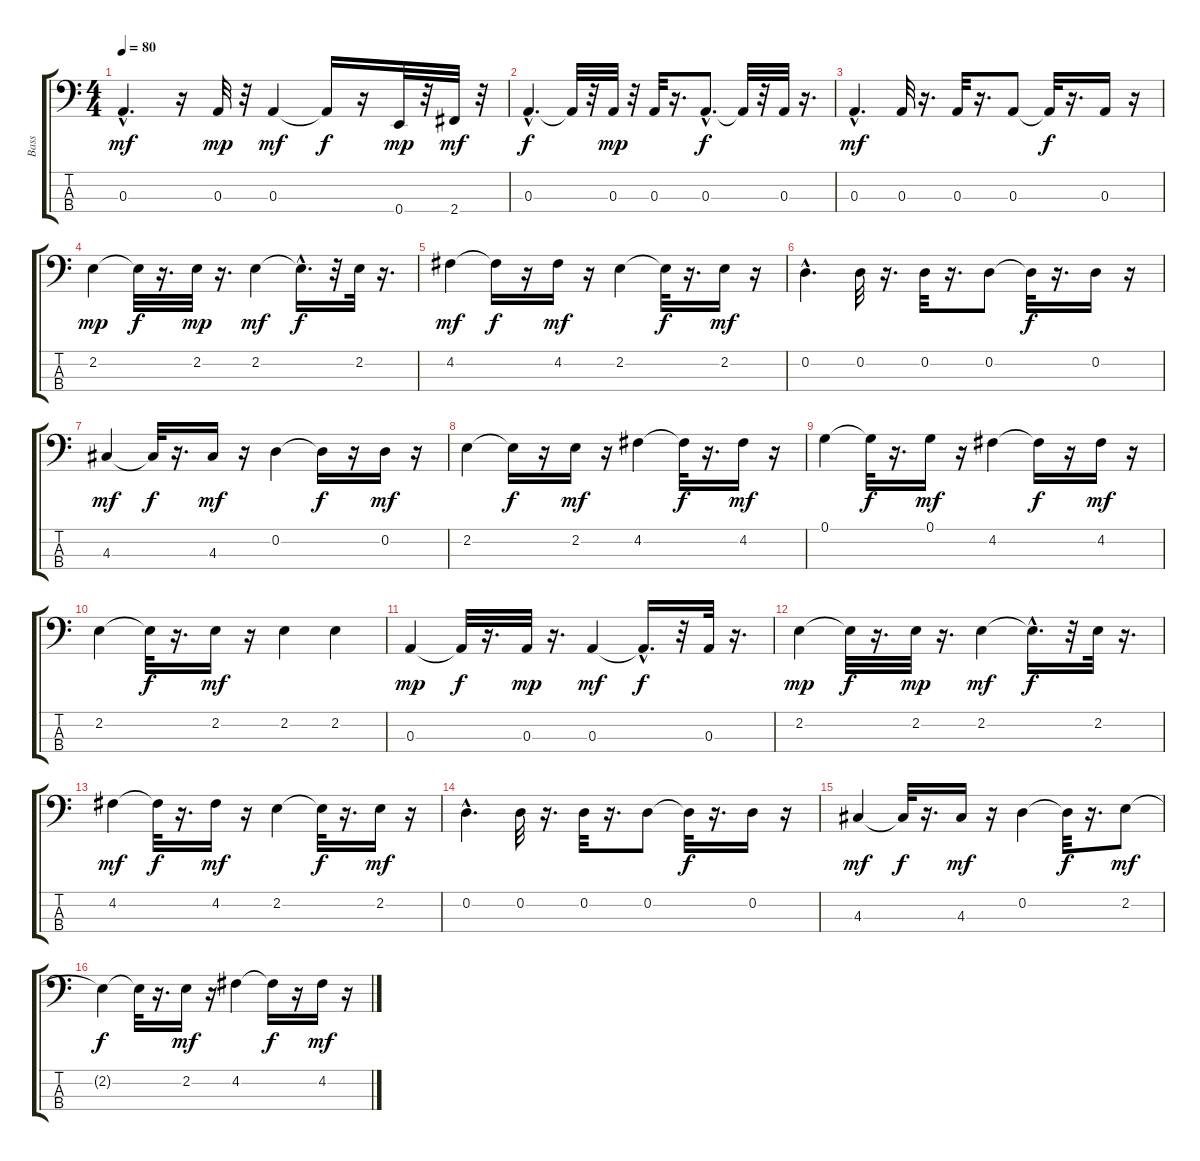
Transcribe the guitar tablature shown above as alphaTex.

\track ("Bass   " "Bass   ") {instrument fretlessbass}
\staff {score tabs}
\tuning (G2 D2 A1 E1) {hide}
\ts (4 4)
\tempo 80
\clef f4
\ks c
0.3{hac}.4{d dy mf} r.16 0.3.32{dy mp} r.32 0.3.4{dy mf} 0.3{t}.16{dy f} r.16 0.4.32{dy mp} r.32 2.4.32{dy mf} r.32 |
0.3{hac}.4{d dy f} 0.3{t}.32 r.32 0.3.32{dy mp} r.32 0.3.32 r.16{d} 0.3{hac}.8{d dy f} 0.3{t}.32 r.32 0.3.32 r.16{d} |
0.3{hac}.4{d dy mf} 0.3.32 r.16{d} 0.3.32 r.16{d} 0.3.8 0.3{t}.32{dy f} r.16{d} 0.3.16 r.16 |
2.2.4{dy mp} 2.2{t}.32{dy f} r.16{d} 2.2.32{dy mp} r.16{d} 2.2.4{dy mf} 2.2{hac t}.16{d dy f} r.32 2.2.32 r.16{d} |
4.2.4{dy mf} 4.2{t}.16{dy f} r.16 4.2.16{dy mf} r.16 2.2.4 2.2{t}.32{dy f} r.16{d} 2.2.16{dy mf} r.16 |
0.2{hac}.4{d} 0.2.32 r.16{d} 0.2.32 r.16{d} 0.2.8 0.2{t}.32{dy f} r.16{d} 0.2.16 r.16 |
4.3.4{dy mf} 4.3{t}.32{dy f} r.16{d} 4.3.16{dy mf} r.16 0.2.4 0.2{t}.16{dy f} r.16 0.2.16{dy mf} r.16 |
2.2.4 2.2{t}.16{dy f} r.16 2.2.16{dy mf} r.16 4.2.4 4.2{t}.32{dy f} r.16{d} 4.2.16{dy mf} r.16 |
0.1.4 0.1{t}.32{dy f} r.16{d} 0.1.16{dy mf} r.16 4.2.4 4.2{t}.16{dy f} r.16 4.2.16{dy mf} r.16 |
2.2.4 2.2{t}.32{dy f} r.16{d} 2.2.16{dy mf} r.16 2.2.4 2.2.4 |
0.3.4{dy mp} 0.3{t}.32{dy f} r.16{d} 0.3.32{dy mp} r.16{d} 0.3.4{dy mf} 0.3{hac t}.16{d dy f} r.32 0.3.32 r.16{d} |
2.2.4{dy mp} 2.2{t}.32{dy f} r.16{d} 2.2.32{dy mp} r.16{d} 2.2.4{dy mf} 2.2{hac t}.16{d dy f} r.32 2.2.32 r.16{d} |
4.2.4{dy mf} 4.2{t}.32{dy f} r.16{d} 4.2.16{dy mf} r.16 2.2.4 2.2{t}.32{dy f} r.16{d} 2.2.16{dy mf} r.16 |
0.2{hac}.4{d} 0.2.32 r.16{d} 0.2.32 r.16{d} 0.2.8 0.2{t}.32{dy f} r.16{d} 0.2.16 r.16 |
4.3.4{dy mf} 4.3{t}.32{dy f} r.16{d} 4.3.16{dy mf} r.16 0.2.4 0.2{t}.32{dy f} r.16{d} 2.2.8{dy mf} |
2.2{t}.4{dy f} 2.2{t}.32 r.16{d} 2.2.16{dy mf} r.16 4.2.4 4.2{t}.16{dy f} r.16 4.2.16{dy mf} r.16
